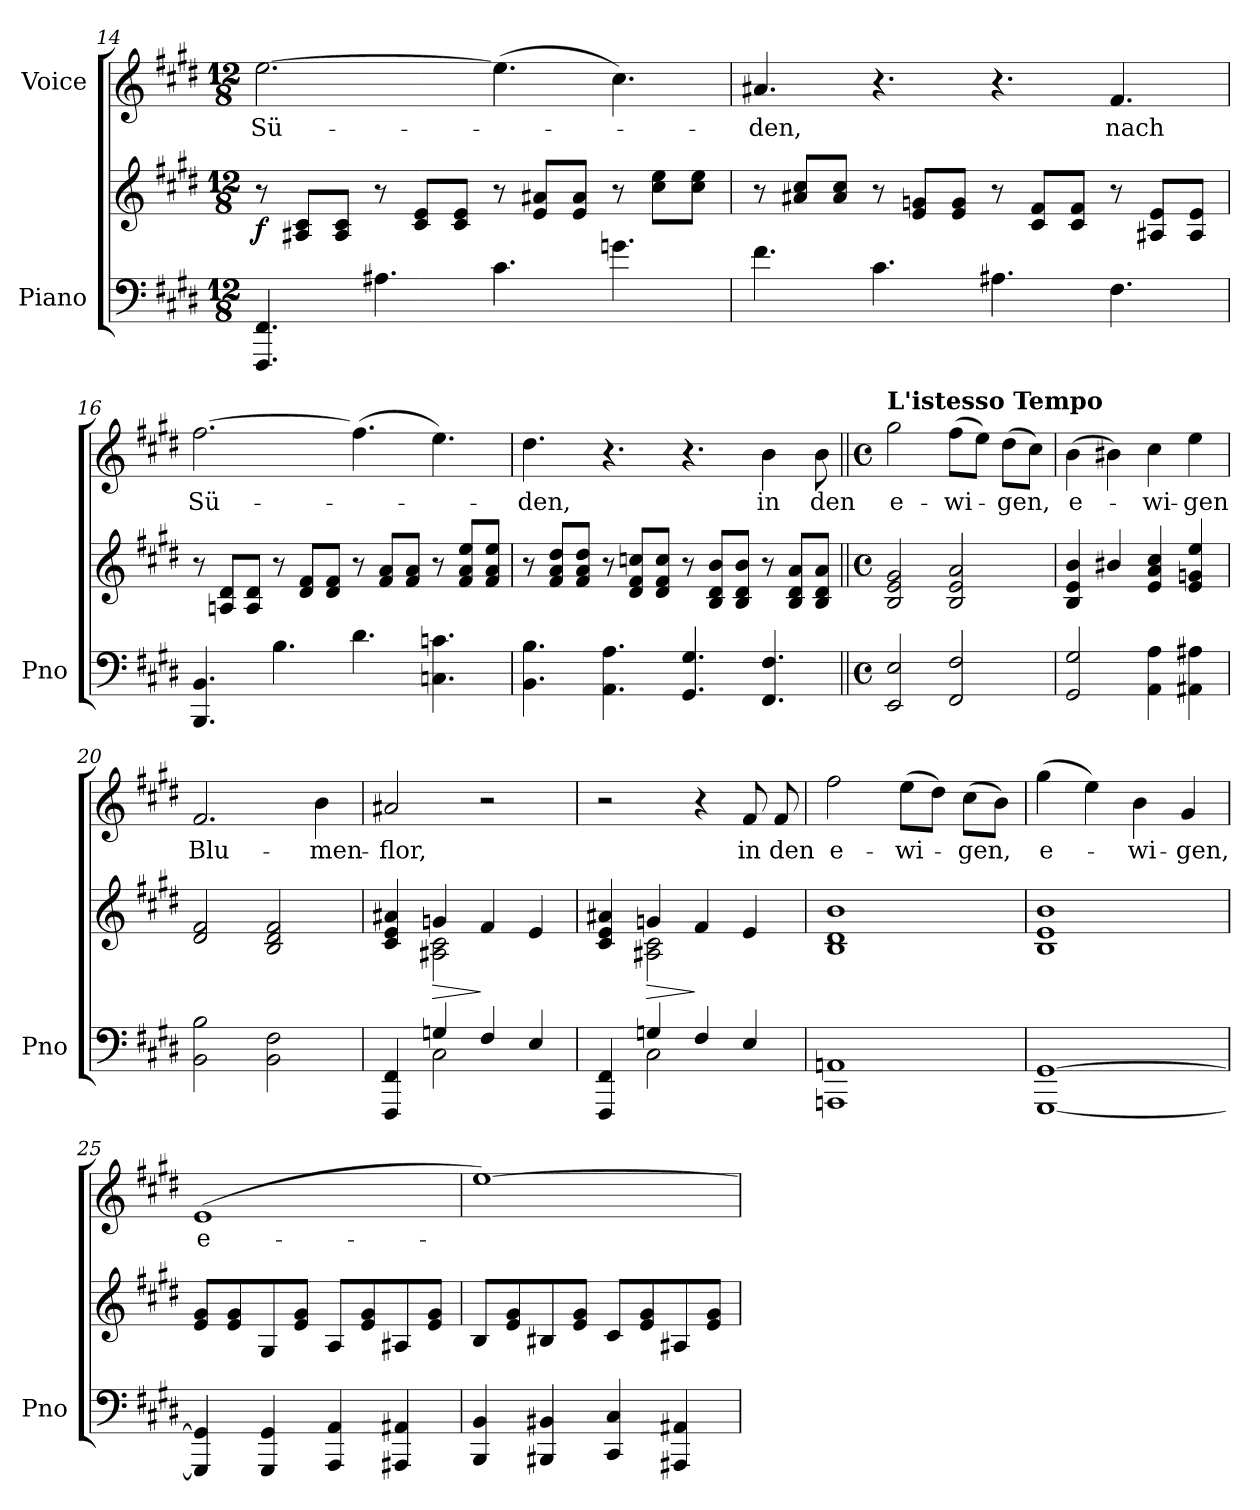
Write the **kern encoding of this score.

**kern	**kern	**dynam	**kern	**text
*part2	*part2	*part2	*part1	*part1
*staff3	*staff2	*staff2/3	*staff1	*staff1
*I"Piano	*	*	*I"Voice	*
*I'Pno	*	*	*	*
!!LO:PB:g=z
*clefF4	*clefG2	*	*clefG2	*
*k[f#c#g#d#]	*k[f#c#g#d#]	*	*k[f#c#g#d#]	*
*M12/8	*M12/8	*	*M12/8	*
=14	=14	=14	=14	=14
!	!	!LO:DY:b	!	!LO:LY:b
4.FFF#/ 4.FF#/	8r	f	[2.ee\	Sü-
.	8A#X/ 8c#/L	.	.	.
.	8A#/ 8c#/J	.	.	.
4.A#X\	8r	.	.	.
.	8c#/ 8e/L	.	.	.
.	8c#/ 8e/J	.	.	.
4.c#\	8r	.	(4.ee\]	.
.	8e/ 8a#X/L	.	.	.
.	8e/ 8a#/J	.	.	.
4.gn\	8r	.	4.cc#\)	.
.	8cc#\ 8ee\L	.	.	.
.	8cc#\ 8ee\J	.	.	.
=15	=15	=15	=15	=15
!	!	!	!	!LO:LY:b
4.f#\	8r	.	4.a#X/	-den,
.	8a#X/ 8cc#/L	.	.	.
.	8a#/ 8cc#/J	.	.	.
4.c#\	8r	.	4.r	.
.	8e/ 8gn/L	.	.	.
.	8e/ 8g/J	.	.	.
4.A#X\	8r	.	4.r	.
.	8c#/ 8f#/L	.	.	.
.	8c#/ 8f#/J	.	.	.
!	!	!	!	!LO:LY:b
4.F#\	8r	.	4.f#/	nach
.	8A#X/ 8e/L	.	.	.
.	8A#/ 8e/J	.	.	.
!!LO:LB:g=z
=16	=16	=16	=16	=16
!	!	!	!	!LO:LY:b
4.BBB/ 4.BB/	8r	.	[2.ff#\	Sü-
.	8An/ 8d#/L	.	.	.
.	8A/ 8d#/J	.	.	.
4.B\	8r	.	.	.
.	8d#/ 8f#/L	.	.	.
.	8d#/ 8f#/J	.	.	.
4.d#\	8r	.	(4.ff#\]	.
.	8f#/ 8a/L	.	.	.
.	8f#/ 8a/J	.	.	.
4.Cn\ 4.cn\	8r	.	4.ee\)	.
.	8f#/ 8a/ 8ee/L	.	.	.
.	8f#/ 8a/ 8ee/J	.	.	.
!!LO:LB:g=z
=17	=17	=17	=17	=17
!	!	!	!	!LO:LY:b
4.BB\ 4.B\	8r	.	4.dd#\	-den,
.	8f#/ 8a/ 8dd#/L	.	.	.
.	8f#/ 8a/ 8dd#/J	.	.	.
4.AA\ 4.A\	8r	.	4.r	.
.	8d#/ 8f#/ 8ccn/L	.	.	.
.	8d#/ 8f#/ 8cc/J	.	.	.
4.GG#/ 4.G#/	8r	.	4.r	.
.	8B/ 8d#/ 8b/L	.	.	.
.	8B/ 8d#/ 8b/J	.	.	.
!	!	!	!	!LO:LY:b
4.FF#/ 4.F#/	8r	.	4b\	in
.	8B/ 8d#/ 8a/L	.	.	.
!	!	!	!	!LO:LY:b
.	8B/ 8d#/ 8a/J	.	8b\	den
=18||	=18||	=18||	=18||	=18||
*M4/4	*M4/4	*	*M4/4	*
*met(c)	*met(c)	*	*met(c)	*
!	!	!	!LO:TX:a:B:t=L'istesso Tempo	!
!	!	!	!	!LO:LY:b
2EE/ 2E/	2B/ 2e/ 2g#/	.	2gg#\	e-
!	!	!	!	!LO:LY:b
2FF#/ 2F#/	2B/ 2e/ 2a/	.	(8ff#\L	-wi-
.	.	.	8ee\J)	.
!	!	!	!	!LO:LY:b
.	.	.	(8dd#\L	-gen,
.	.	.	8cc#\J)	.
=19	=19	=19	=19	=19
!	!	!	!	!LO:LY:b
2GG#/ 2G#/	4B/ 4e/ 4b/	.	(4b\	e-
.	4b#X/	.	4b#X\)	.
!	!	!	!	!LO:LY:b
4AA\ 4A\	4e/ 4a/ 4cc#/	.	4cc#\	-wi-
!	!	!	!	!LO:LY:b
4AA#X\ 4A#X\	4e/ 4gn/ 4ee/	.	4ee\	-gen
=20	=20	=20	=20	=20
!	!	!	!	!LO:LY:b
2BB\ 2B\	2d#/ 2f#/	.	2.f#/	Blu-
2BB\ 2F#\	2B/ 2d#/ 2f#/	.	.	.
!	!	!	!	!LO:LY:b
.	.	.	4b\	-men-
=21	=21	=21	=21	=21
*^	*^	*	*	*
!	!	!	!	!	!	!LO:LY:b
4FFF#/ 4FF#/	4ryy	4c#/ 4e/ 4a#X/	4ryy	.	2a#X/	-flor,
!	!	!	!	!LO:HP:b	!	!
4Gn/	2C#\	4gn/	2A#X\ 2c#\	>	.	.
4F#/	.	4f#/	.	]	2r	.
4E/	4ryy	4e/	4ryy	.	.	.
!!LO:LB:g=z
=22	=22	=22	=22	=22	=22	=22
4FFF#/ 4FF#/	4ryy	4c#/ 4e/ 4a#X/	4ryy	.	2r	.
!	!	!	!	!LO:HP:b	!	!
4Gn/	2C#\	4gn/	2A#X\ 2c#\	>	.	.
4F#/	.	4f#/	.	]	4r	.
!	!	!	!	!	!	!LO:LY:b
4E/	4ryy	4e/	4ryy	.	8f#/	in
!	!	!	!	!	!	!LO:LY:b
.	.	.	.	.	8f#/	den
*v	*v	*	*	*	*	*
*	*v	*v	*	*	*
=23	=23	=23	=23	=23
!	!	!	!	!LO:LY:b
1AAAn 1AAn	1B 1d# 1b	.	2ff#\	e-
!	!	!	!	!LO:LY:b
.	.	.	(8ee\L	-wi-
.	.	.	8dd#\J)	.
!	!	!	!	!LO:LY:b
.	.	.	(8cc#\L	-gen,
.	.	.	8b\J)	.
=24	=24	=24	=24	=24
!	!	!	!	!LO:LY:b
[1GGG# [1GG#	1B 1e 1b	.	(4gg#\	e-
.	.	.	4ee\)	.
!	!	!	!	!LO:LY:b
.	.	.	4b\	-wi-
!	!	!	!	!LO:LY:b
.	.	.	4g#/	-gen,
=25	=25	=25	=25	=25
!	!	!	!	!LO:LY:b
4GGG#/] 4GG#/]	8e/ 8g#/L	.	(1e	e-
.	8e/ 8g#/	.	.	.
4GGG#/ 4GG#/	8G#/	.	.	.
.	8e/ 8g#/J	.	.	.
4AAA/ 4AA/	8A/L	.	.	.
.	8e/ 8g#/	.	.	.
4AAA#X/ 4AA#X/	8A#X/	.	.	.
.	8e/ 8g#/J	.	.	.
!!LO:PB:g=z
=26	=26	=26	=26	=26
4BBB/ 4BB/	8B/L	.	[1ee)	.
.	8e/ 8g#/	.	.	.
4BBB#X/ 4BB#X/	8B#X/	.	.	.
.	8e/ 8g#/J	.	.	.
4CC#/ 4C#/	8c#/L	.	.	.
.	8e/ 8g#/	.	.	.
4AAA#X/ 4AA#X/	8A#X/	.	.	.
.	8e/ 8g#/J	.	.	.
=	=	=	=	=
*-	*-	*-	*-	*-
